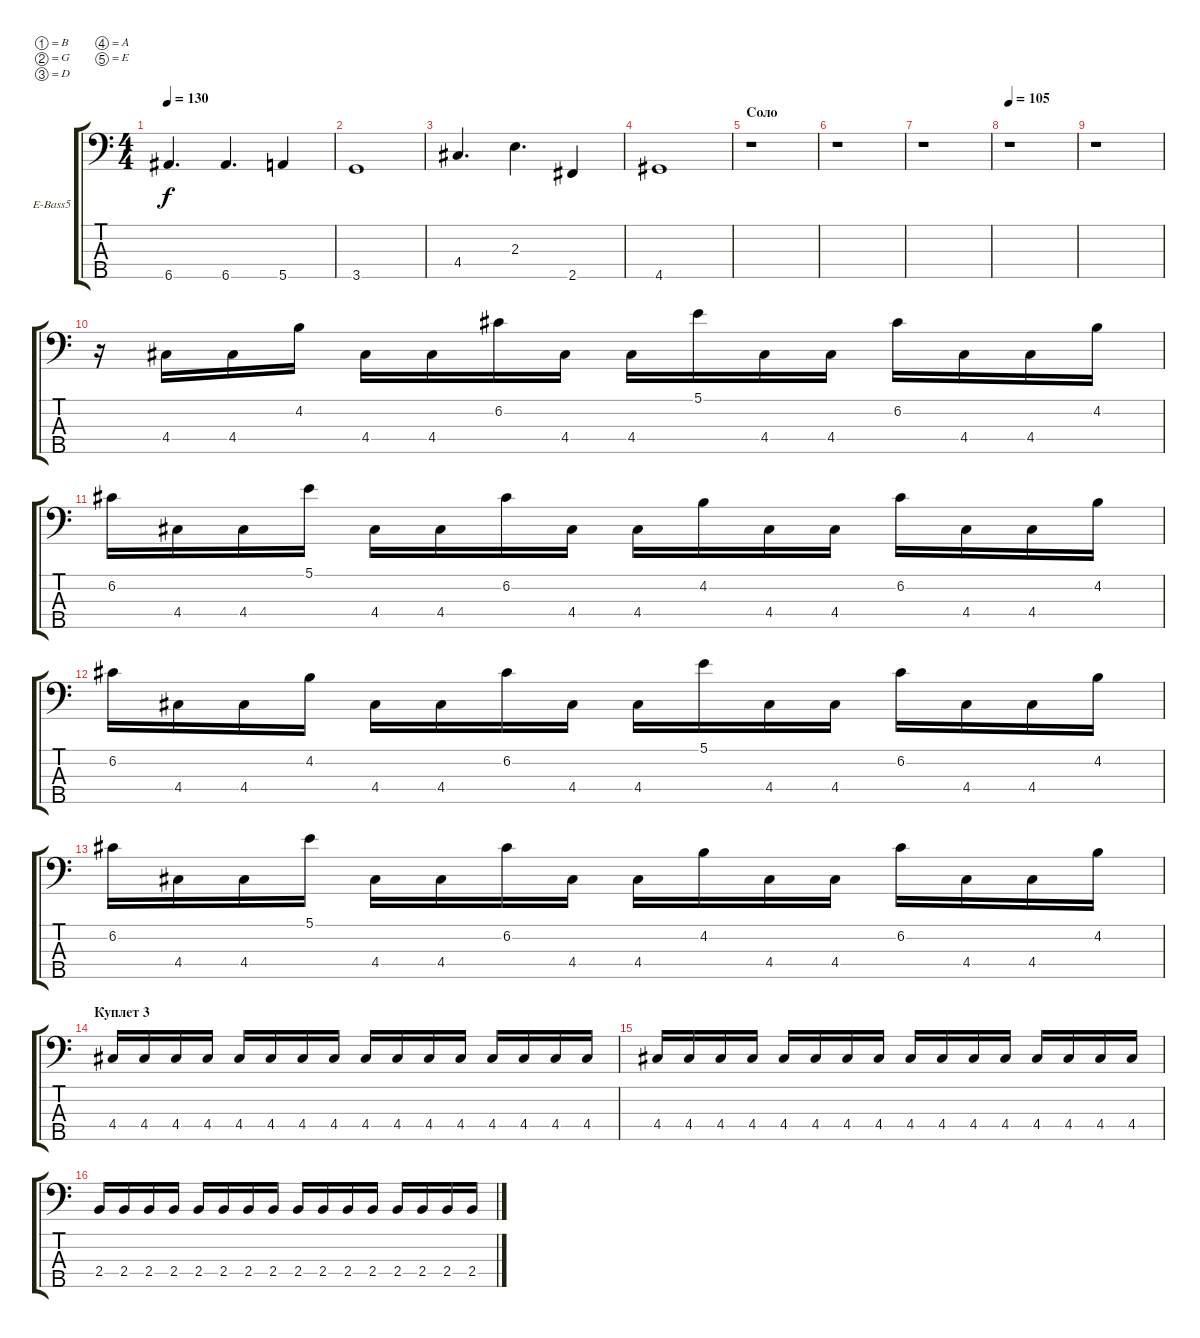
\bracketExtendMode groupsimilarinstruments
\firstSystemTrackNameOrientation horizontal
\otherSystemsTrackNameOrientation horizontal
\track ("bass" "E-Bass5") {instrument electricbassfinger}
\staff {score tabs}
\tuning (B2 G2 D2 A1 E1)
\ts (4 4)
\tempo 130
\clef f4
\ks c
6.5.4{d dy f} 6.5.4{d} 5.5.4 |
3.5.1 |
4.4.4{d} 2.3.4{d} 2.5.4 |
4.5.1 |
\section ("" "Соло")
r.1 |
r.1 |
r.1 |
\tempo 105
r.1 |
r.1 |
r.16 4.4.16 4.4.16 4.2.16 4.4.16 4.4.16 6.2.16 4.4.16 4.4.16 5.1.16 4.4.16 4.4.16 6.2.16 4.4.16 4.4.16 4.2.16 |
6.2.16 4.4.16 4.4.16 5.1.16 4.4.16 4.4.16 6.2.16 4.4.16 4.4.16 4.2.16 4.4.16 4.4.16 6.2.16 4.4.16 4.4.16 4.2.16 |
6.2.16 4.4.16 4.4.16 4.2.16 4.4.16 4.4.16 6.2.16 4.4.16 4.4.16 5.1.16 4.4.16 4.4.16 6.2.16 4.4.16 4.4.16 4.2.16 |
6.2.16 4.4.16 4.4.16 5.1.16 4.4.16 4.4.16 6.2.16 4.4.16 4.4.16 4.2.16 4.4.16 4.4.16 6.2.16 4.4.16 4.4.16 4.2.16 |
\section ("" "Куплет 3")
4.4.16 4.4.16 4.4.16 4.4.16 4.4.16 4.4.16 4.4.16 4.4.16 4.4.16 4.4.16 4.4.16 4.4.16 4.4.16 4.4.16 4.4.16 4.4.16 |
4.4.16 4.4.16 4.4.16 4.4.16 4.4.16 4.4.16 4.4.16 4.4.16 4.4.16 4.4.16 4.4.16 4.4.16 4.4.16 4.4.16 4.4.16 4.4.16 |
2.4.16 2.4.16 2.4.16 2.4.16 2.4.16 2.4.16 2.4.16 2.4.16 2.4.16 2.4.16 2.4.16 2.4.16 2.4.16 2.4.16 2.4.16 2.4.16
